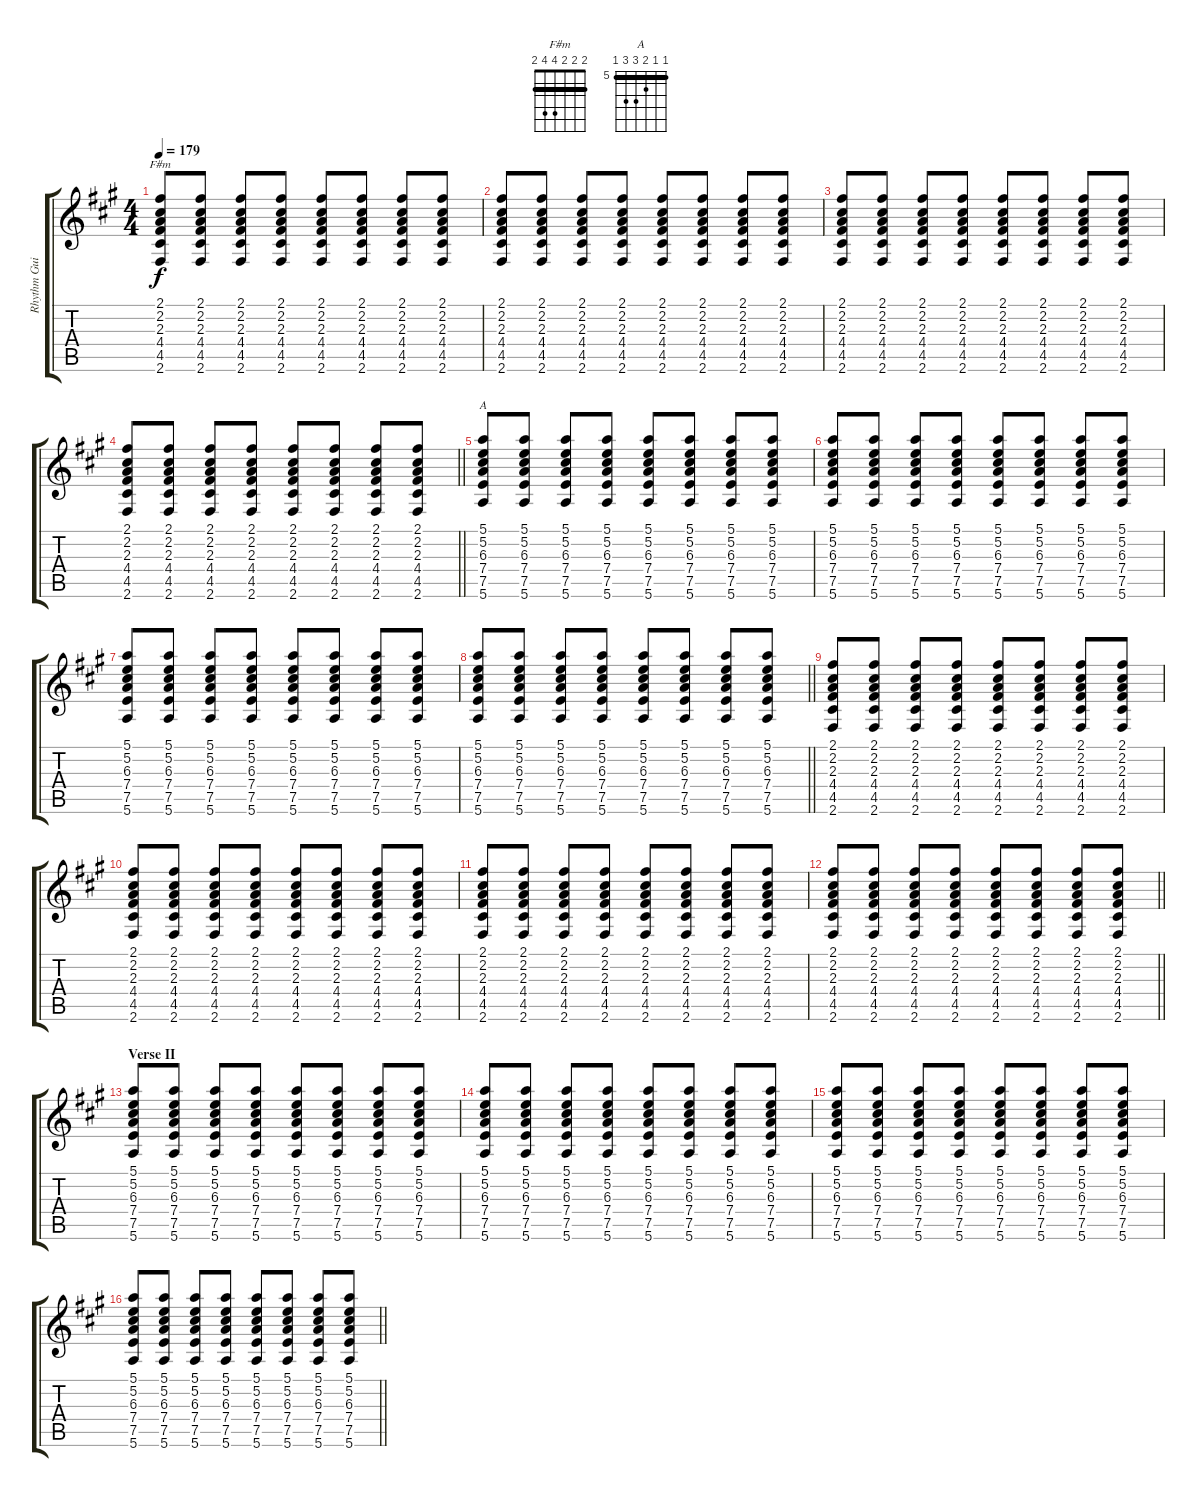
\track ("Rhythm Guitar" "Rhythm Gui") {instrument overdrivenguitar}
\staff {score tabs}
\tuning (E4 B3 G3 D3 A2 E2) {hide}
\chord ("F#m" 2 2 2 4 4 2) {barre 2}
\chord ("A" 5 5 6 7 7 5) {firstfret 5 barre 5}
\ts (4 4)
\tempo 179
\clef g2
\ks a
(2.1 2.2 2.3 4.4 4.5 2.6).8{ch "F#m" dy f} (2.1 2.2 2.3 4.4 4.5 2.6).8 (2.1 2.2 2.3 4.4 4.5 2.6).8 (2.1 2.2 2.3 4.4 4.5 2.6).8 (2.1 2.2 2.3 4.4 4.5 2.6).8 (2.1 2.2 2.3 4.4 4.5 2.6).8 (2.1 2.2 2.3 4.4 4.5 2.6).8 (2.1 2.2 2.3 4.4 4.5 2.6).8 |
(2.1 2.2 2.3 4.4 4.5 2.6).8 (2.1 2.2 2.3 4.4 4.5 2.6).8 (2.1 2.2 2.3 4.4 4.5 2.6).8 (2.1 2.2 2.3 4.4 4.5 2.6).8 (2.1 2.2 2.3 4.4 4.5 2.6).8 (2.1 2.2 2.3 4.4 4.5 2.6).8 (2.1 2.2 2.3 4.4 4.5 2.6).8 (2.1 2.2 2.3 4.4 4.5 2.6).8 |
(2.1 2.2 2.3 4.4 4.5 2.6).8 (2.1 2.2 2.3 4.4 4.5 2.6).8 (2.1 2.2 2.3 4.4 4.5 2.6).8 (2.1 2.2 2.3 4.4 4.5 2.6).8 (2.1 2.2 2.3 4.4 4.5 2.6).8 (2.1 2.2 2.3 4.4 4.5 2.6).8 (2.1 2.2 2.3 4.4 4.5 2.6).8 (2.1 2.2 2.3 4.4 4.5 2.6).8 |
\barLineRight lightlight
(2.1 2.2 2.3 4.4 4.5 2.6).8 (2.1 2.2 2.3 4.4 4.5 2.6).8 (2.1 2.2 2.3 4.4 4.5 2.6).8 (2.1 2.2 2.3 4.4 4.5 2.6).8 (2.1 2.2 2.3 4.4 4.5 2.6).8 (2.1 2.2 2.3 4.4 4.5 2.6).8 (2.1 2.2 2.3 4.4 4.5 2.6).8 (2.1 2.2 2.3 4.4 4.5 2.6).8 |
(5.1 5.2 6.3 7.4 7.5 5.6).8{ch "A"} (5.1 5.2 6.3 7.4 7.5 5.6).8 (5.1 5.2 6.3 7.4 7.5 5.6).8 (5.1 5.2 6.3 7.4 7.5 5.6).8 (5.1 5.2 6.3 7.4 7.5 5.6).8 (5.1 5.2 6.3 7.4 7.5 5.6).8 (5.1 5.2 6.3 7.4 7.5 5.6).8 (5.1 5.2 6.3 7.4 7.5 5.6).8 |
(5.1 5.2 6.3 7.4 7.5 5.6).8 (5.1 5.2 6.3 7.4 7.5 5.6).8 (5.1 5.2 6.3 7.4 7.5 5.6).8 (5.1 5.2 6.3 7.4 7.5 5.6).8 (5.1 5.2 6.3 7.4 7.5 5.6).8 (5.1 5.2 6.3 7.4 7.5 5.6).8 (5.1 5.2 6.3 7.4 7.5 5.6).8 (5.1 5.2 6.3 7.4 7.5 5.6).8 |
(5.1 5.2 6.3 7.4 7.5 5.6).8 (5.1 5.2 6.3 7.4 7.5 5.6).8 (5.1 5.2 6.3 7.4 7.5 5.6).8 (5.1 5.2 6.3 7.4 7.5 5.6).8 (5.1 5.2 6.3 7.4 7.5 5.6).8 (5.1 5.2 6.3 7.4 7.5 5.6).8 (5.1 5.2 6.3 7.4 7.5 5.6).8 (5.1 5.2 6.3 7.4 7.5 5.6).8 |
\barLineRight lightlight
(5.1 5.2 6.3 7.4 7.5 5.6).8 (5.1 5.2 6.3 7.4 7.5 5.6).8 (5.1 5.2 6.3 7.4 7.5 5.6).8 (5.1 5.2 6.3 7.4 7.5 5.6).8 (5.1 5.2 6.3 7.4 7.5 5.6).8 (5.1 5.2 6.3 7.4 7.5 5.6).8 (5.1 5.2 6.3 7.4 7.5 5.6).8 (5.1 5.2 6.3 7.4 7.5 5.6).8 |
(2.1 2.2 2.3 4.4 4.5 2.6).8 (2.1 2.2 2.3 4.4 4.5 2.6).8 (2.1 2.2 2.3 4.4 4.5 2.6).8 (2.1 2.2 2.3 4.4 4.5 2.6).8 (2.1 2.2 2.3 4.4 4.5 2.6).8 (2.1 2.2 2.3 4.4 4.5 2.6).8 (2.1 2.2 2.3 4.4 4.5 2.6).8 (2.1 2.2 2.3 4.4 4.5 2.6).8 |
(2.1 2.2 2.3 4.4 4.5 2.6).8 (2.1 2.2 2.3 4.4 4.5 2.6).8 (2.1 2.2 2.3 4.4 4.5 2.6).8 (2.1 2.2 2.3 4.4 4.5 2.6).8 (2.1 2.2 2.3 4.4 4.5 2.6).8 (2.1 2.2 2.3 4.4 4.5 2.6).8 (2.1 2.2 2.3 4.4 4.5 2.6).8 (2.1 2.2 2.3 4.4 4.5 2.6).8 |
(2.1 2.2 2.3 4.4 4.5 2.6).8 (2.1 2.2 2.3 4.4 4.5 2.6).8 (2.1 2.2 2.3 4.4 4.5 2.6).8 (2.1 2.2 2.3 4.4 4.5 2.6).8 (2.1 2.2 2.3 4.4 4.5 2.6).8 (2.1 2.2 2.3 4.4 4.5 2.6).8 (2.1 2.2 2.3 4.4 4.5 2.6).8 (2.1 2.2 2.3 4.4 4.5 2.6).8 |
\barLineRight lightlight
(2.1 2.2 2.3 4.4 4.5 2.6).8 (2.1 2.2 2.3 4.4 4.5 2.6).8 (2.1 2.2 2.3 4.4 4.5 2.6).8 (2.1 2.2 2.3 4.4 4.5 2.6).8 (2.1 2.2 2.3 4.4 4.5 2.6).8 (2.1 2.2 2.3 4.4 4.5 2.6).8 (2.1 2.2 2.3 4.4 4.5 2.6).8 (2.1 2.2 2.3 4.4 4.5 2.6).8 |
\section ("" "Verse II")
(5.1 5.2 6.3 7.4 7.5 5.6).8 (5.1 5.2 6.3 7.4 7.5 5.6).8 (5.1 5.2 6.3 7.4 7.5 5.6).8 (5.1 5.2 6.3 7.4 7.5 5.6).8 (5.1 5.2 6.3 7.4 7.5 5.6).8 (5.1 5.2 6.3 7.4 7.5 5.6).8 (5.1 5.2 6.3 7.4 7.5 5.6).8 (5.1 5.2 6.3 7.4 7.5 5.6).8 |
(5.1 5.2 6.3 7.4 7.5 5.6).8 (5.1 5.2 6.3 7.4 7.5 5.6).8 (5.1 5.2 6.3 7.4 7.5 5.6).8 (5.1 5.2 6.3 7.4 7.5 5.6).8 (5.1 5.2 6.3 7.4 7.5 5.6).8 (5.1 5.2 6.3 7.4 7.5 5.6).8 (5.1 5.2 6.3 7.4 7.5 5.6).8 (5.1 5.2 6.3 7.4 7.5 5.6).8 |
(5.1 5.2 6.3 7.4 7.5 5.6).8 (5.1 5.2 6.3 7.4 7.5 5.6).8 (5.1 5.2 6.3 7.4 7.5 5.6).8 (5.1 5.2 6.3 7.4 7.5 5.6).8 (5.1 5.2 6.3 7.4 7.5 5.6).8 (5.1 5.2 6.3 7.4 7.5 5.6).8 (5.1 5.2 6.3 7.4 7.5 5.6).8 (5.1 5.2 6.3 7.4 7.5 5.6).8 |
\barLineRight lightlight
(5.1 5.2 6.3 7.4 7.5 5.6).8 (5.1 5.2 6.3 7.4 7.5 5.6).8 (5.1 5.2 6.3 7.4 7.5 5.6).8 (5.1 5.2 6.3 7.4 7.5 5.6).8 (5.1 5.2 6.3 7.4 7.5 5.6).8 (5.1 5.2 6.3 7.4 7.5 5.6).8 (5.1 5.2 6.3 7.4 7.5 5.6).8 (5.1 5.2 6.3 7.4 7.5 5.6).8
